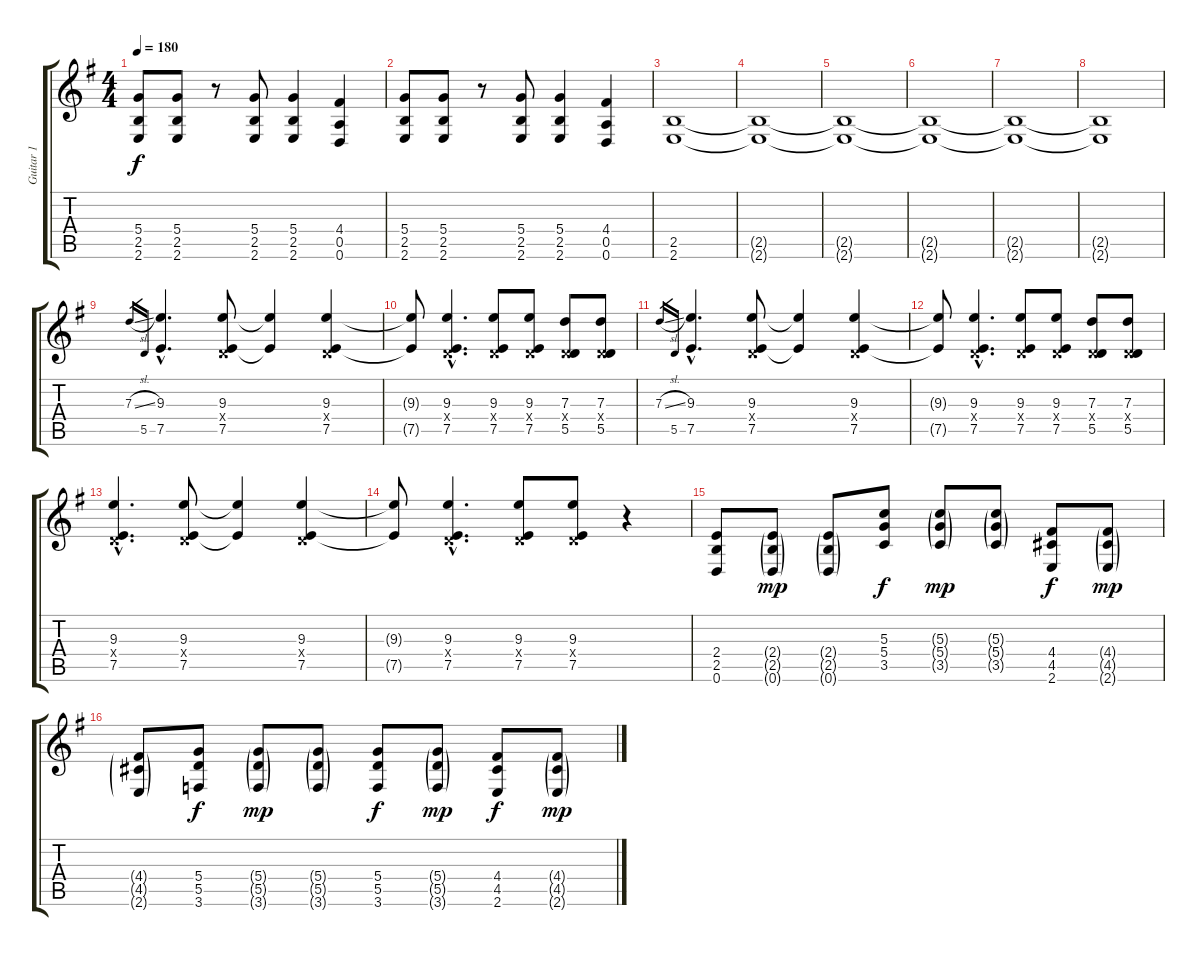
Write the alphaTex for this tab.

\track ("Guitar 1" "Guitar 1") {instrument distortionguitar}
\staff {score tabs}
\tuning (E4 B3 G3 D3 A2 D2) {hide}
\ts (4 4)
\tempo 180
\clef g2
\ks g
(5.4 2.5 2.6).8{dy f} (5.4 2.5 2.6).8 r.8 (5.4 2.5 2.6).8 (5.4 2.5 2.6).4 (4.4 0.5 0.6).4 |
(5.4 2.5 2.6).8 (5.4 2.5 2.6).8 r.8 (5.4 2.5 2.6).8 (5.4 2.5 2.6).4 (4.4 0.5 0.6).4 |
(2.5 2.6).1 |
(2.5{t} 2.6{t}).1 |
(2.5{t} 2.6{t}).1 |
(2.5{t} 2.6{t}).1 |
(2.5{t} 2.6{t}).1 |
(2.5{t} 2.6{t}).1 |
7.3{sl}.16{gr} 5.5.16{gr} (9.3{hac} 7.5{hac}).4{d} (9.3 0.4{x} 7.5).8 (9.3{t} 7.5{t}).4 (9.3 0.4{x} 7.5).4 |
(9.3{t} 7.5{t}).8 (9.3{hac} 0.4{hac x} 7.5{hac}).4{d} (9.3 0.4{x} 7.5).8 (9.3 0.4{x} 7.5).8 (7.3 0.4{x} 5.5).8 (7.3 0.4{x} 5.5).8 |
7.3{sl}.16{gr} 5.5.16{gr} (9.3{hac} 7.5{hac}).4{d} (9.3 0.4{x} 7.5).8 (9.3{t} 7.5{t}).4 (9.3 0.4{x} 7.5).4 |
(9.3{t} 7.5{t}).8 (9.3{hac} 0.4{hac x} 7.5{hac}).4{d} (9.3 0.4{x} 7.5).8 (9.3 0.4{x} 7.5).8 (7.3 0.4{x} 5.5).8 (7.3 0.4{x} 5.5).8 |
(9.3{hac} 0.4{hac x} 7.5{hac}).4{d} (9.3 0.4{x} 7.5).8 (9.3{t} 7.5{t}).4 (9.3 0.4{x} 7.5).4 |
(9.3{t} 7.5{t}).8 (9.3{hac} 0.4{hac x} 7.5{hac}).4{d} (9.3 0.4{x} 7.5).8 (9.3 0.4{x} 7.5).8 r.4 |
(2.4 2.5 0.6).8{volume 14} (2.4{g} 2.5{g} 0.6{g}).8{dy mp} (2.4{g} 2.5{g} 0.6{g}).8 (5.3 5.4 3.5).8{dy f} (5.3{g} 5.4{g} 3.5{g}).8{dy mp} (5.3{g} 5.4{g} 3.5{g}).8 (4.4 4.5 2.6).8{dy f} (4.4{g} 4.5{g} 2.6{g}).8{dy mp} |
(4.4{g} 4.5{g} 2.6{g}).8 (5.4 5.5 3.6).8{dy f} (5.4{g} 5.5{g} 3.6{g}).8{dy mp} (5.4{g} 5.5{g} 3.6{g}).8 (5.4 5.5 3.6).8{dy f} (5.4{g} 5.5{g} 3.6{g}).8{dy mp} (4.4 4.5 2.6).8{dy f} (4.4{g} 4.5{g} 2.6{g}).8{dy mp}
